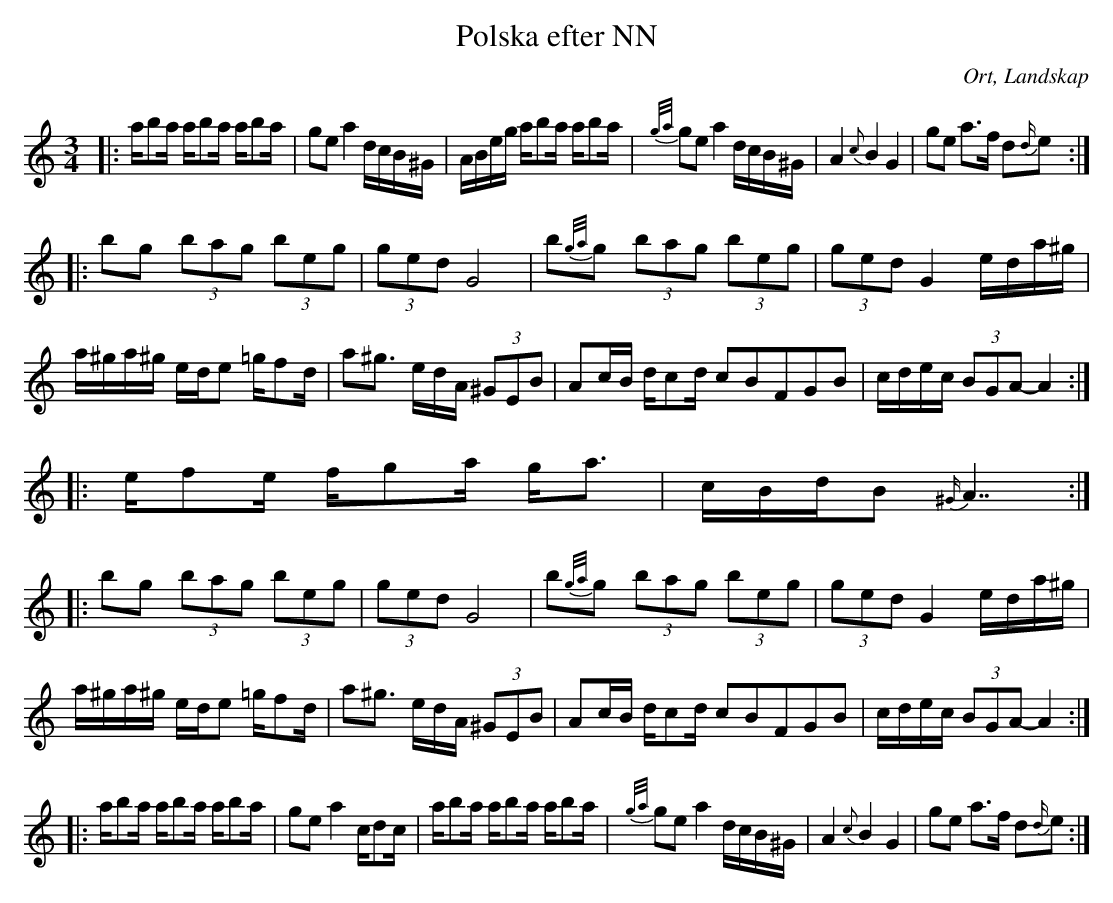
X:1
T:Polska efter NN
O:Ort, Landskap
M:3/4
L:1/8
K:C
|: a/ba/ a/ba/ a/ba/|ge a2 d/c/B/^G/| A/B/e/g/ a/ba/ a/ba/ | {g/a/}ge a2 d/c/B/^G/| A2 {c}B2 G2 | ge a>f d{d/}e:|
|:bg (3bag (3beg| (3ged G4 |b{g/a/}g (3bag (3beg| (3ged G2 e/d/a/^g/| a/^g/a/^g/ e/d/e =g/fd/ |a^g3/2 /e/d/A/ (3^GEB| Ac/B/ d/cd/ c2/5B2/5F2/5G2/5B2/5|  c/d/e/c/ (3BGA-A2 :|
|:e/fe/ f/ga/ g/a3/2 |c/B/d/B {^G/}A7/2:|
|:bg (3bag (3beg| (3ged G4 |b{g/a/}g (3bag (3beg| (3ged G2 e/d/a/^g/| a/^g/a/^g/ e/d/e =g/fd/ |a^g3/2 /e/d/A/ (3^GEB| Ac/B/ d/cd/ c2/5B2/5F2/5G2/5B2/5|  c/d/e/c/ (3BGA-A2 :|
|: a/ba/ a/ba/ a/ba/|ge a2 c/dc/| a/ba/ a/ba/ a/ba/ | {g/a/}ge a2 d/c/B/^G/| A2 {c}B2 G2 | ge a>f d{d/}e:|
